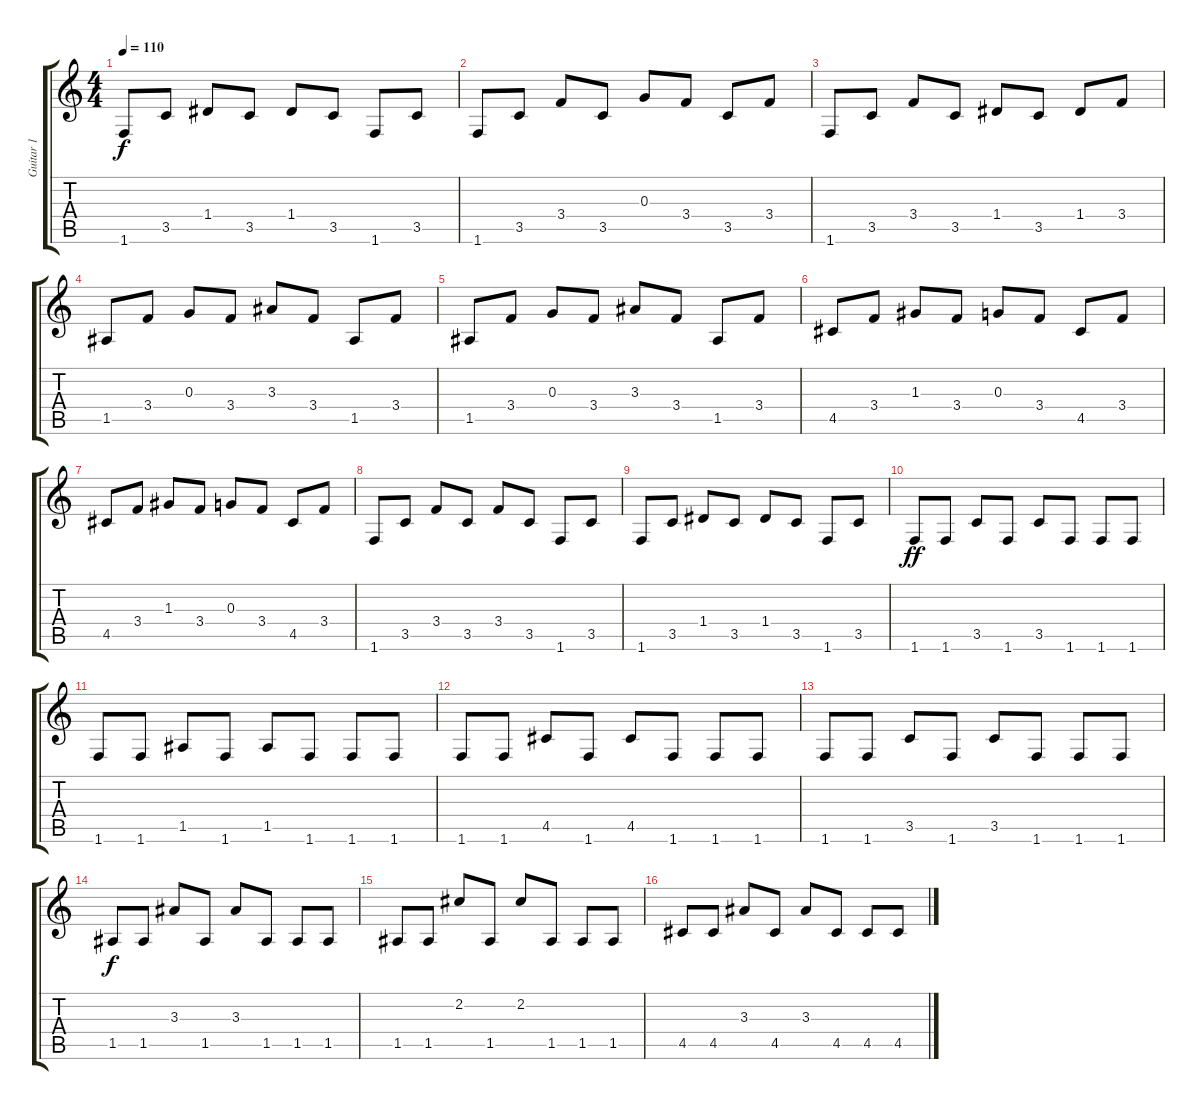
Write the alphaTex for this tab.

\track ("Guitar 1" "Guitar 1") {instrument distortionguitar}
\staff {score tabs}
\tuning (E4 B3 G3 D3 A2 E2) {hide}
\ts (4 4)
\tempo 110
\clef g2
\ks c
1.6.8{dy f} 3.5.8 1.4.8 3.5.8 1.4.8 3.5.8 1.6.8 3.5.8 |
1.6.8 3.5.8 3.4.8 3.5.8 0.3.8 3.4.8 3.5.8 3.4.8 |
1.6.8 3.5.8 3.4.8 3.5.8 1.4.8 3.5.8 1.4.8 3.4.8 |
1.5.8 3.4.8 0.3.8 3.4.8 3.3.8 3.4.8 1.5.8 3.4.8 |
1.5.8 3.4.8 0.3.8 3.4.8 3.3.8 3.4.8 1.5.8 3.4.8 |
4.5.8 3.4.8 1.3.8 3.4.8 0.3.8 3.4.8 4.5.8 3.4.8 |
4.5.8 3.4.8 1.3.8 3.4.8 0.3.8 3.4.8 4.5.8 3.4.8 |
1.6.8 3.5.8 3.4.8 3.5.8 3.4.8 3.5.8 1.6.8 3.5.8 |
1.6.8 3.5.8 1.4.8 3.5.8 1.4.8 3.5.8 1.6.8 3.5.8 |
1.6.8{dy ff} 1.6.8 3.5.8 1.6.8 3.5.8 1.6.8 1.6.8 1.6.8 |
1.6.8 1.6.8 1.5.8 1.6.8 1.5.8 1.6.8 1.6.8 1.6.8 |
1.6.8 1.6.8 4.5.8 1.6.8 4.5.8 1.6.8 1.6.8 1.6.8 |
1.6.8 1.6.8 3.5.8 1.6.8 3.5.8 1.6.8 1.6.8 1.6.8 |
1.5.8{dy f} 1.5.8 3.3.8 1.5.8 3.3.8 1.5.8 1.5.8 1.5.8 |
1.5.8 1.5.8 2.2.8 1.5.8 2.2.8 1.5.8 1.5.8 1.5.8 |
4.5.8 4.5.8 3.3.8 4.5.8 3.3.8 4.5.8 4.5.8 4.5.8
